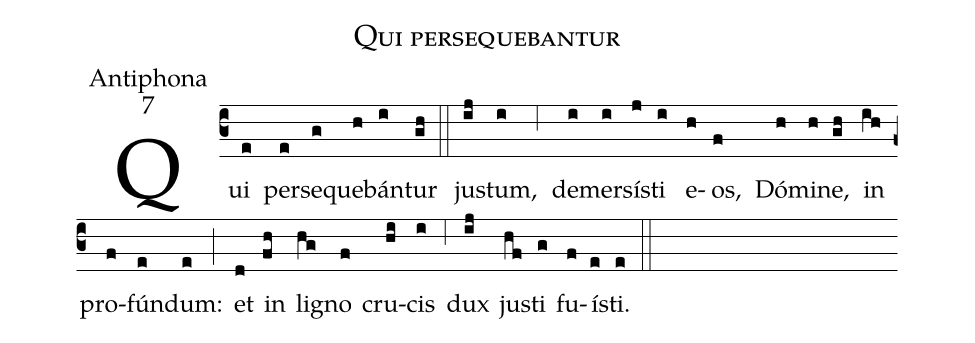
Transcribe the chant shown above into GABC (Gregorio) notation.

name:Qui persequebantur;
office-part:Antiphona;
mode:7;
%%
(c3) Qui(e) per(e)se(g)que(h)bán(i)tur(gh) (::)
ju(ij)stum,(i) (,6) de(i)mer(i)sí(j)sti(i) e(h)os,(f) Dó(h)mi(h)ne,(gh) in(ih) pro(f)fún(e)dum:(e) (;) et(d) in(fh) li(hg)gno(f) cru(hi)cis(i) (,6) dux(ij) ju(hf)sti(g) fu(f)í(e)sti.(e) (::)
